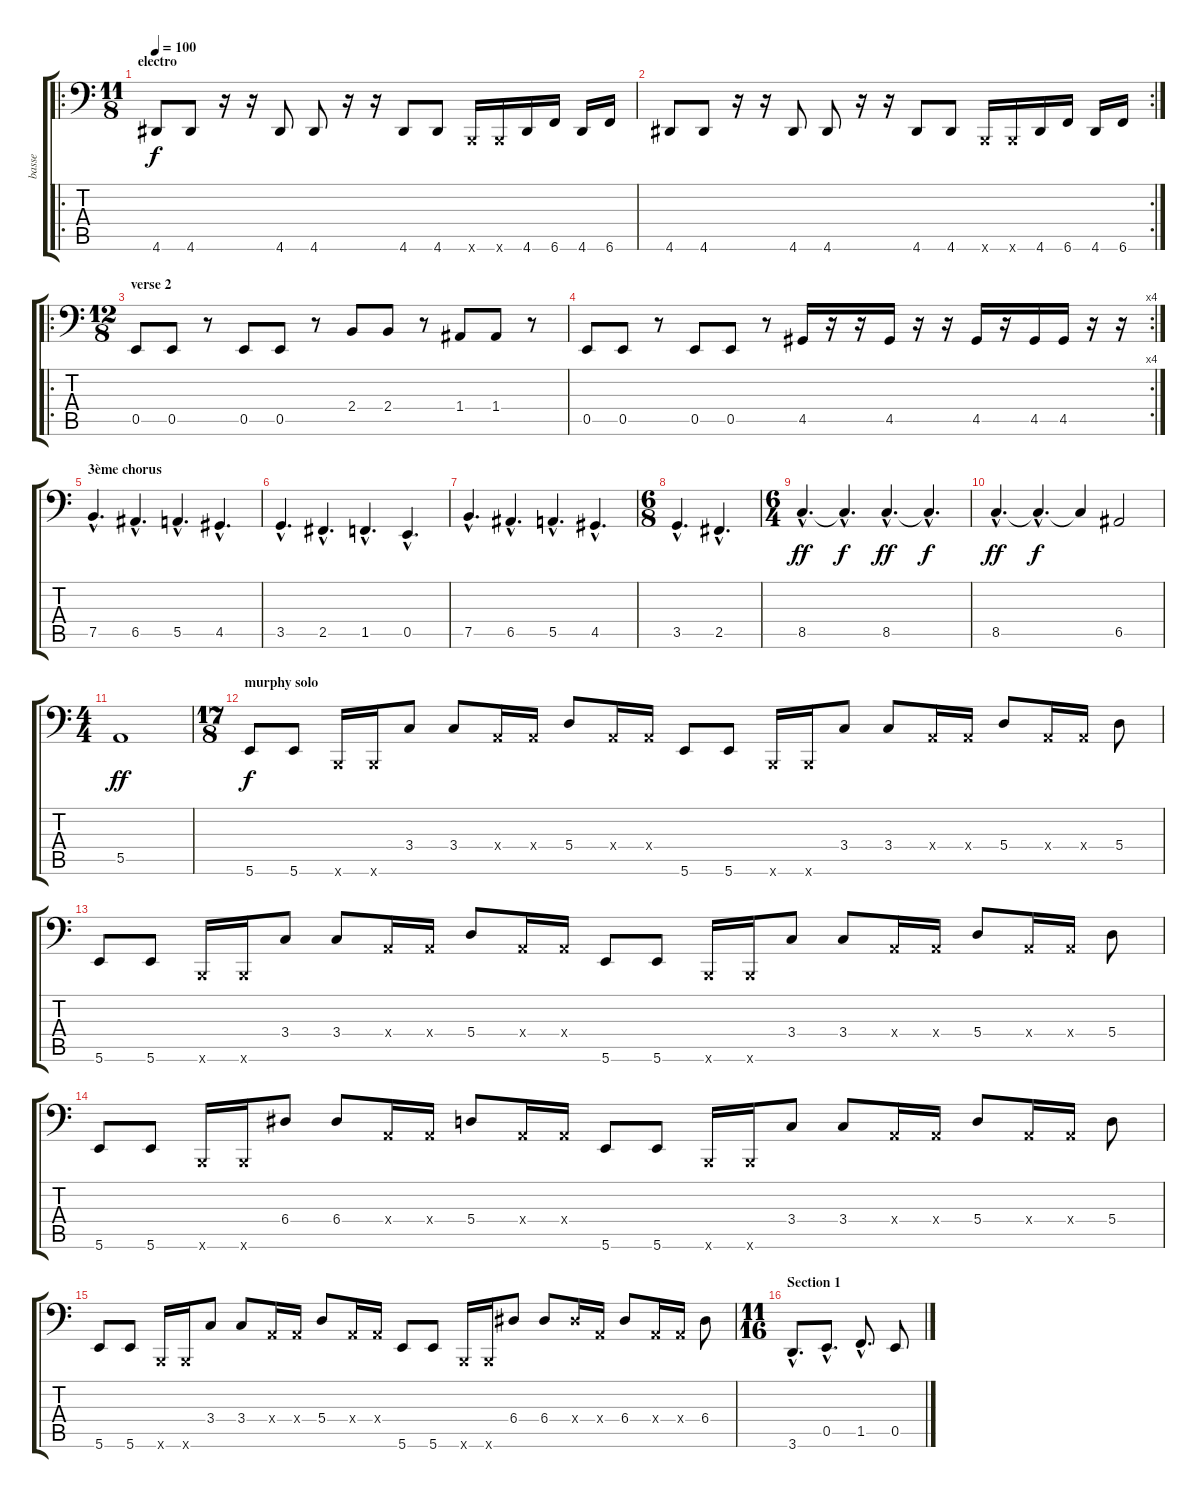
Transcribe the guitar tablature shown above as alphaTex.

\track ("basse" "basse") {instrument slapbass1}
\staff {score tabs}
\tuning (C3 G2 D2 A1 E1 B0) {hide}
\ro
\ts (11 8)
\section ("" "electro")
\tempo 100
\clef f4
\ks c
4.6.8{dy f} 4.6.8 r.16 r.16 4.6.8 4.6.8 r.16 r.16 4.6.8 4.6.8 0.6{x}.16 0.6{x}.16 4.6.16 6.6.16 4.6.16 6.6.16 |
\rc 2
4.6.8 4.6.8 r.16 r.16 4.6.8 4.6.8 r.16 r.16 4.6.8 4.6.8 0.6{x}.16 0.6{x}.16 4.6.16 6.6.16 4.6.16 6.6.16 |
\ro
\ts (12 8)
\section ("" "verse 2")
0.5.8 0.5.8 r.8 0.5.8 0.5.8 r.8 2.4.8 2.4.8 r.8 1.4.8 1.4.8 r.8 |
\rc 4
0.5.8 0.5.8 r.8 0.5.8 0.5.8 r.8 4.5.16 r.16 r.16 4.5.16 r.16 r.16 4.5.16 r.16 4.5.16 4.5.16 r.16 r.16 |
\section ("" "3ème chorus")
7.5{hac}.4{d} 6.5{hac}.4{d} 5.5{hac}.4{d} 4.5{hac}.4{d} |
3.5{hac}.4{d} 2.5{hac}.4{d} 1.5{hac}.4{d} 0.5{hac}.4{d} |
7.5{hac}.4{d} 6.5{hac}.4{d} 5.5{hac}.4{d} 4.5{hac}.4{d} |
\ts (6 8)
3.5{hac}.4{d} 2.5{hac}.4{d} |
\ts (6 4)
8.5{hac}.4{d dy ff} 8.5{hac t}.4{d dy f} 8.5{hac}.4{d dy ff} 8.5{hac t}.4{d dy f} |
8.5{hac}.4{d dy ff} 8.5{hac t}.4{d dy f} 8.5{t}.4 6.5.2 |
\ts (4 4)
5.5.1{dy ff} |
\ts (17 8)
\section ("" "murphy solo")
5.6.8{dy f} 5.6.8 0.6{x}.16 0.6{x}.16 3.4.8 3.4.8 0.4{x}.16 0.4{x}.16 5.4.8 0.4{x}.16 0.4{x}.16 5.6.8 5.6.8 0.6{x}.16 0.6{x}.16 3.4.8 3.4.8 0.4{x}.16 0.4{x}.16 5.4.8 0.4{x}.16 0.4{x}.16 5.4.8 |
5.6.8 5.6.8 0.6{x}.16 0.6{x}.16 3.4.8 3.4.8 0.4{x}.16 0.4{x}.16 5.4.8 0.4{x}.16 0.4{x}.16 5.6.8 5.6.8 0.6{x}.16 0.6{x}.16 3.4.8 3.4.8 0.4{x}.16 0.4{x}.16 5.4.8 0.4{x}.16 0.4{x}.16 5.4.8 |
5.6.8 5.6.8 0.6{x}.16 0.6{x}.16 6.4.8 6.4.8 0.4{x}.16 0.4{x}.16 5.4.8 0.4{x}.16 0.4{x}.16 5.6.8 5.6.8 0.6{x}.16 0.6{x}.16 3.4.8 3.4.8 0.4{x}.16 0.4{x}.16 5.4.8 0.4{x}.16 0.4{x}.16 5.4.8 |
5.6.8 5.6.8 0.6{x}.16 0.6{x}.16 3.4.8 3.4.8 0.4{x}.16 0.4{x}.16 5.4.8 0.4{x}.16 0.4{x}.16 5.6.8 5.6.8 0.6{x}.16 0.6{x}.16 6.4.8 6.4.8 6.4{x}.16 0.4{x}.16 6.4.8 0.4{x}.16 0.4{x}.16 6.4.8 |
\ts (11 16)
\section ("" "Section 1")
3.6{hac}.8{d} 0.5{hac}.8{d} 1.5{hac}.8{d} 0.5.8
